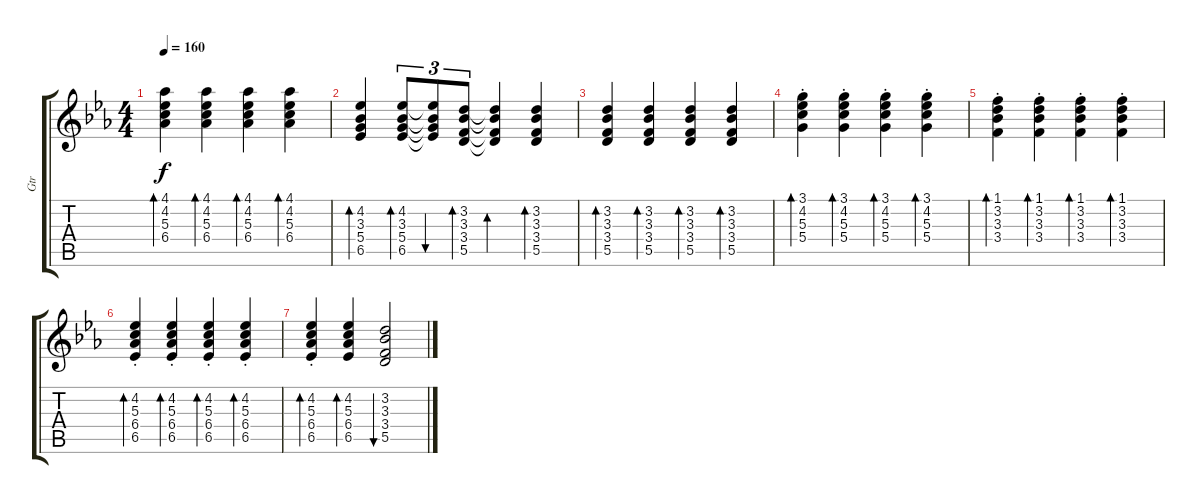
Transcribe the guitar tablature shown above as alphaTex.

\track ("Gtr" "Gtr") {instrument overdrivenguitar}
\staff {score tabs}
\tuning (E4 B3 G3 D3 A2 E2) {hide}
\ts (4 4)
\tempo 160
\clef g2
\ks eb
(4.1 4.2 5.3 6.4).4{bd 60 dy f} (4.1 4.2 5.3 6.4).4{bd 60} (4.1 4.2 5.3 6.4).4{bd 60} (4.1 4.2 5.3 6.4).4{bd 60} |
(4.2 3.3 5.4 6.5).4{bd 60} (4.2 3.3 5.4 6.5).8{tu (3 2) bd 60} (4.2{t} 3.3{t} 5.4{t} 6.5{t}).8{tu (3 2) bu 60} (3.2 3.3 3.4 5.5).8{tu (3 2) bd 60} (3.2{t} 3.3{t} 3.4{t} 5.5{t}).4{bd 60} (3.2 3.3 3.4 5.5).4{bd 60} |
(3.2 3.3 3.4 5.5).4{bd 60} (3.2 3.3 3.4 5.5).4{bd 60} (3.2 3.3 3.4 5.5).4{bd 60} (3.2 3.3 3.4 5.5).4{bd 60} |
(3.1{st} 4.2{st} 5.3{st} 5.4{st}).4{bd 60} (3.1{st} 4.2{st} 5.3{st} 5.4{st}).4{bd 60} (3.1{st} 4.2{st} 5.3{st} 5.4{st}).4{bd 60} (3.1{st} 4.2{st} 5.3{st} 5.4{st}).4{bd 60} |
(1.1{st} 3.2{st} 3.3{st} 3.4{st}).4{bd 60} (1.1{st} 3.2{st} 3.3{st} 3.4{st}).4{bd 60} (1.1{st} 3.2{st} 3.3{st} 3.4{st}).4{bd 60} (1.1{st} 3.2{st} 3.3{st} 3.4{st}).4{bd 60} |
(4.2{st} 5.3{st} 6.4{st} 6.5{st}).4{bd 60} (4.2{st} 5.3{st} 6.4{st} 6.5{st}).4{bd 60} (4.2{st} 5.3{st} 6.4{st} 6.5{st}).4{bd 60} (4.2{st} 5.3{st} 6.4{st} 6.5{st}).4{bd 60} |
(4.2{st} 5.3{st} 6.4{st} 6.5{st}).4{bd 60} (4.2 5.3 6.4 6.5).4{bd 60} (3.2 3.3 3.4 5.5).2{bu 60}
